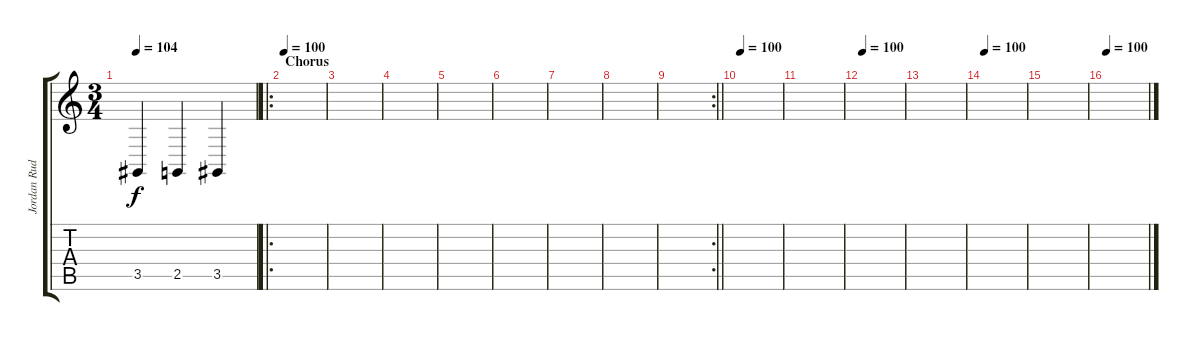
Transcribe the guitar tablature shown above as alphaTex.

\track ("Jordan Rudess L" "Jordan Rud") {instrument acousticgrandpiano}
\staff {score tabs}
\tuning (C4 G3 Eb3 Bb2 F2 C2) {hide}
\ts (3 4)
\tempo 104
\clef g2
\ks c
3.5.4{dy f} 2.5.4 3.5.4 |
\ro
\section ("" "Chorus")
\tempo 100
|
|
|
|
|
|
|
\rc 2
\barLineRight lightlight
|
\tempo 100
|
|
\tempo 100
|
|
\tempo 100
|
|
\tempo 100
